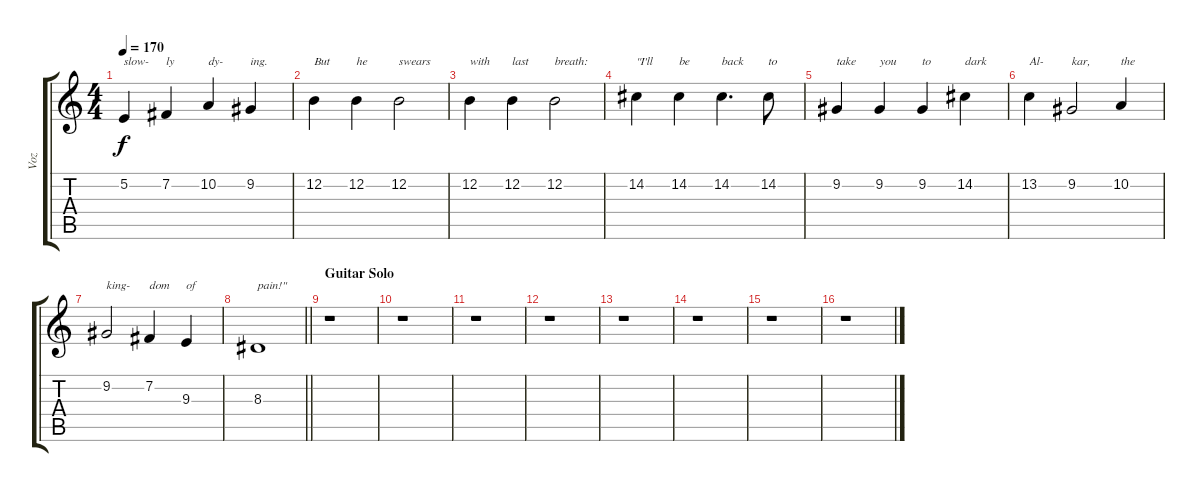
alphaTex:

\track ("Voz" "Voz") {instrument tenorsax}
\staff {score tabs}
\tuning (E4 B3 G3 D3 A2 E2) {hide}
\ts (4 4)
\tempo 170
\clef g2
\ks c
5.2.4{txt "slow-" dy f} 7.2.4{txt "ly"} 10.2.4{txt "dy-"} 9.2.4{txt "ing."} |
12.2.4{txt "But"} 12.2.4{txt "he"} 12.2.2{txt "swears"} |
12.2.4{txt "with"} 12.2.4{txt "last"} 12.2.2{txt "breath:"} |
14.2.4{txt "\"I'll"} 14.2.4{txt "be"} 14.2.4{d txt "back"} 14.2.8{txt "to"} |
9.2.4{txt "take"} 9.2.4{txt "you"} 9.2.4{txt "to"} 14.2.4{txt "dark"} |
13.2.4{txt "Al-"} 9.2.2{txt "kar,"} 10.2.4{txt "the"} |
9.2.2{txt "king-"} 7.2.4{txt "dom"} 9.3.4{txt "of"} |
\barLineRight lightlight
8.3.1{txt "pain!\""} |
\section ("" "Guitar Solo")
r.1 |
r.1 |
r.1 |
r.1 |
r.1 |
r.1 |
r.1 |
r.1
